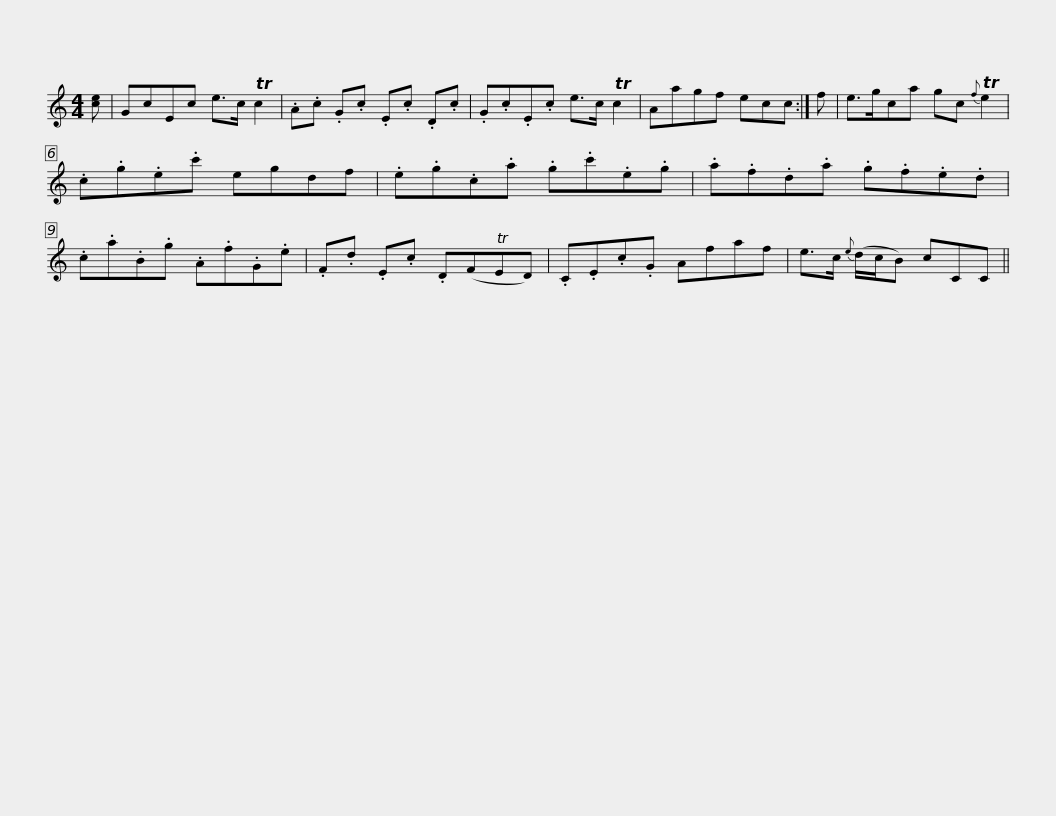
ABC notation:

X:1
L:1/8
M:4/4
I:linebreak $
K:C
V:1 treble
V:1
 [ce] | GcEc e>c Tc2 | .A.c .G.c .E.c .D.c | .G.c.E.c e>c Tc2 | Aagf ecc :| %5
 f | e>gca gc{f} Te2 |$ .c.g.e.c' egdf | .e.g.c.a .g.c'.e.g | .a.f.d.a .g.f.e.d | %10
 .c.a.B.g .A.f.G.e | .F.d .E.c .D(FTED) |$ .C.E.c.G Afaf | e>c{e} (d/c/B) cCC || %14
